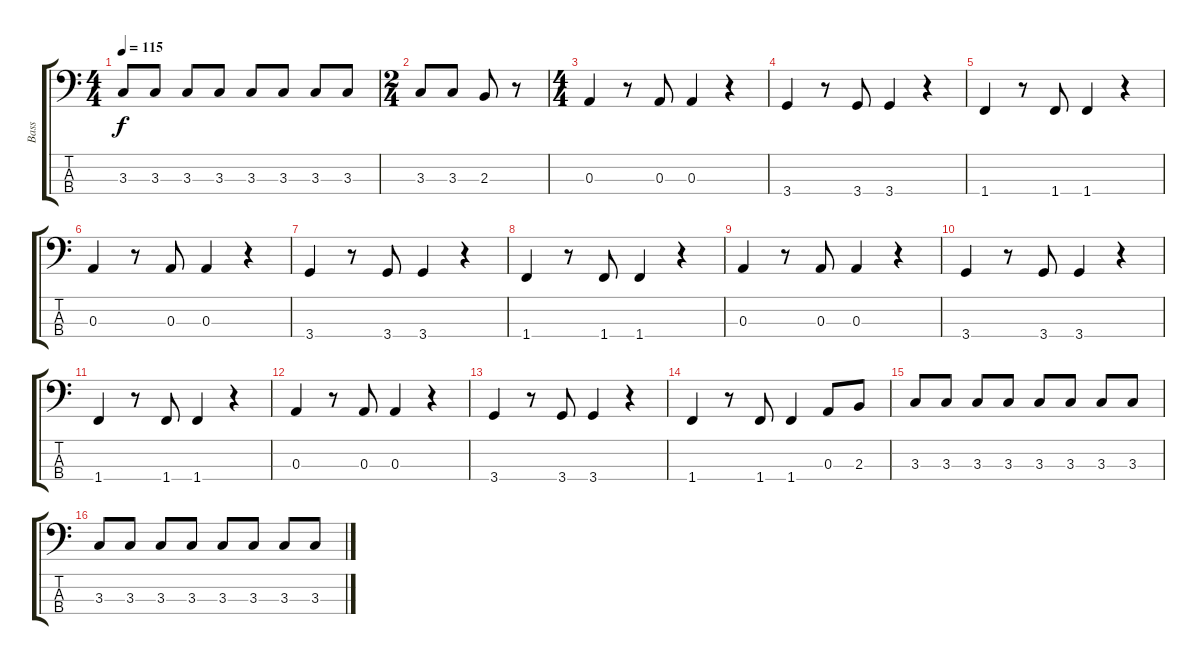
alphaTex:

\track ("Bass" "Bass") {instrument electricbassfinger}
\staff {score tabs}
\tuning (G2 D2 A1 E1) {hide}
\ts (4 4)
\tempo 115
\clef f4
\ks c
3.3.8{dy f} 3.3.8 3.3.8 3.3.8 3.3.8 3.3.8 3.3.8 3.3.8 |
\ts (2 4)
3.3.8 3.3.8 2.3.8 r.8 |
\ts (4 4)
0.3.4 r.8 0.3.8 0.3.4 r.4 |
3.4.4 r.8 3.4.8 3.4.4 r.4 |
1.4.4 r.8 1.4.8 1.4.4 r.4 |
0.3.4 r.8 0.3.8 0.3.4 r.4 |
3.4.4 r.8 3.4.8 3.4.4 r.4 |
1.4.4 r.8 1.4.8 1.4.4 r.4 |
0.3.4 r.8 0.3.8 0.3.4 r.4 |
3.4.4 r.8 3.4.8 3.4.4 r.4 |
1.4.4 r.8 1.4.8 1.4.4 r.4 |
0.3.4 r.8 0.3.8 0.3.4 r.4 |
3.4.4 r.8 3.4.8 3.4.4 r.4 |
1.4.4 r.8 1.4.8 1.4.4 0.3.8 2.3.8 |
3.3.8 3.3.8 3.3.8 3.3.8 3.3.8 3.3.8 3.3.8 3.3.8 |
3.3.8 3.3.8 3.3.8 3.3.8 3.3.8 3.3.8 3.3.8 3.3.8
